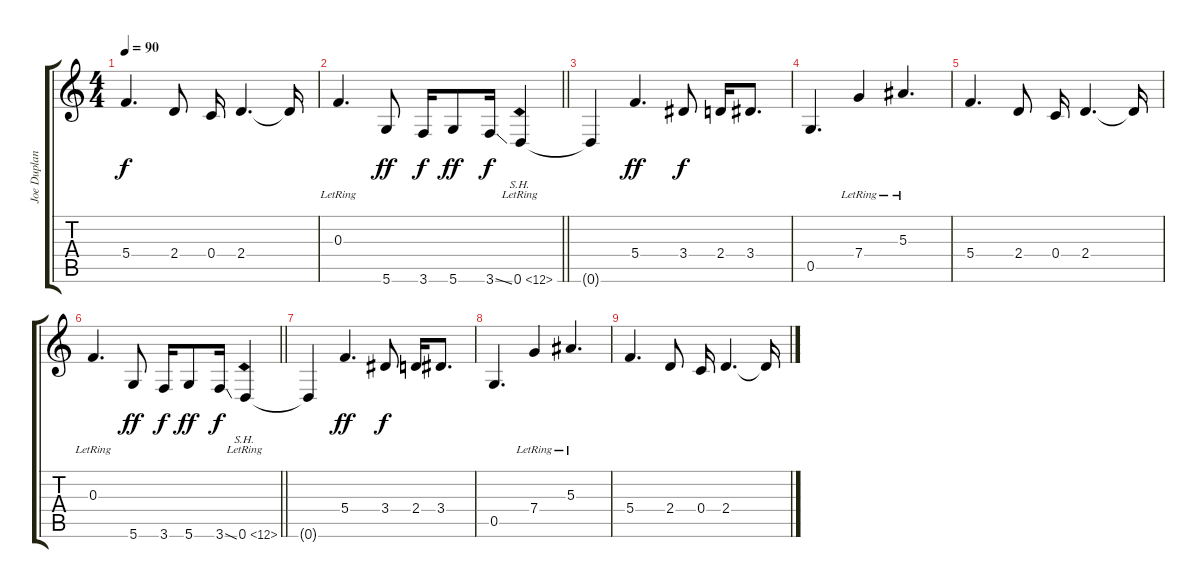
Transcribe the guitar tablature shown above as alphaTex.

\track ("Joe Duplantier - RHYTHM GUITAR" "Joe Duplan") {instrument overdrivenguitar}
\staff {score tabs}
\tuning (D4 A3 F3 C3 G2 D2) {hide}
\ts (4 4)
\tempo 90
\clef g2
\ks c
5.4.4{d dy f} 2.4.8 0.4.16 2.4.4{d} 2.4{t}.16 |
\barLineRight lightlight
0.3{lr}.4{d} 5.6.8{dy ff} 3.6.16{dy f} 5.6.8{dy ff} 3.6{ss}.16{dy f} 0.6{sh 12 lr}.4 |
0.6{t}.4 5.4.4{d dy ff} 3.4.8{dy f} 2.4.16 3.4.8{d} |
0.5.4{d} 7.4{lr}.4 5.3{lr}.4{d} |
5.4.4{d} 2.4.8{volume 0} 0.4.16 2.4.4{d} 2.4{t}.16 |
\barLineRight lightlight
0.3{lr}.4{d} 5.6.8{dy ff} 3.6.16{dy f} 5.6.8{dy ff} 3.6{ss}.16{dy f} 0.6{sh 12 lr}.4 |
0.6{t}.4 5.4.4{d dy ff} 3.4.8{dy f} 2.4.16 3.4.8{d} |
0.5.4{d} 7.4{lr}.4 5.3{lr}.4{d} |
5.4.4{d} 2.4.8 0.4.16 2.4.4{d} 2.4{t}.16
